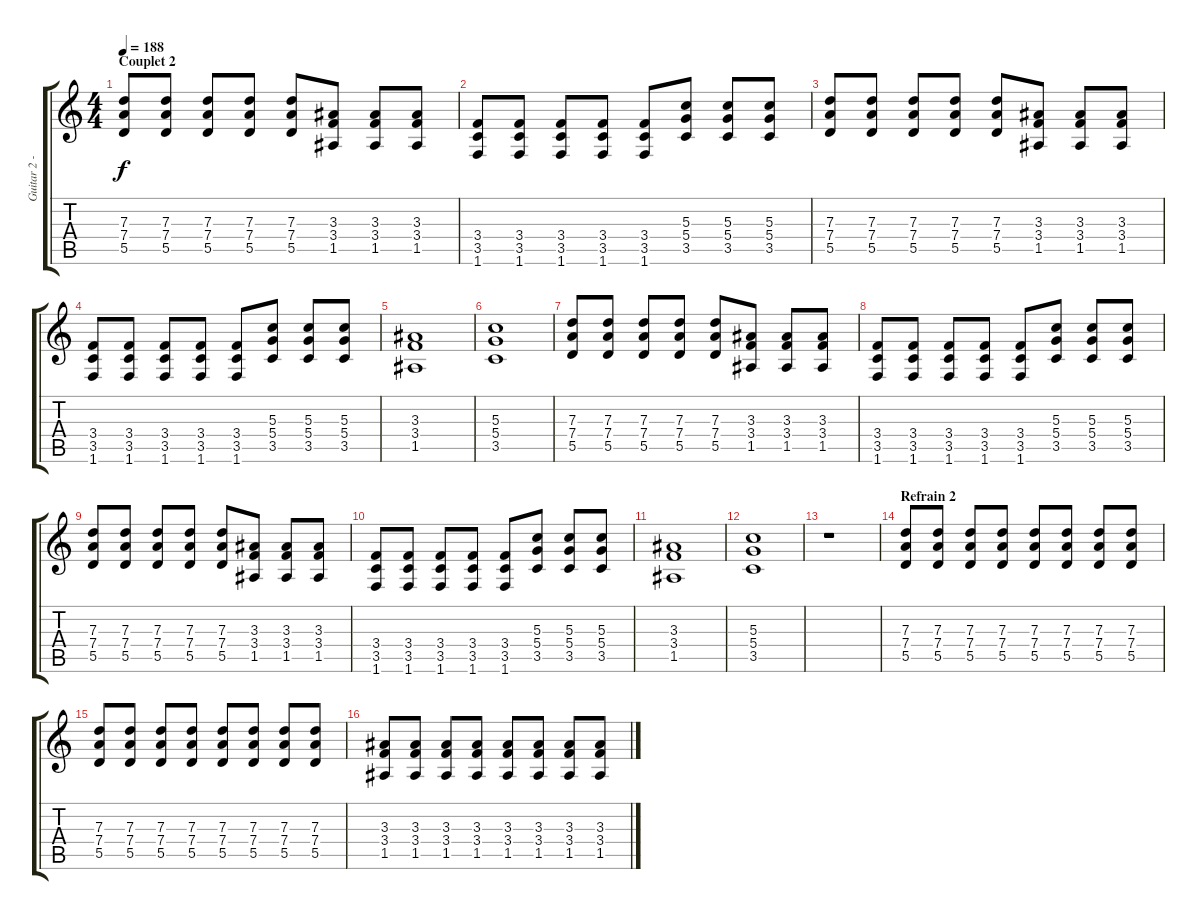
\track ("Guitar 2 - Greg Hetson" "Guitar 2 -") {instrument distortionguitar}
\staff {score tabs}
\tuning (E4 B3 G3 D3 A2 E2) {hide}
\ts (4 4)
\section ("" "Couplet 2")
\tempo 188
\clef g2
\ks c
(7.3 7.4 5.5).8{dy f} (7.3 7.4 5.5).8 (7.3 7.4 5.5).8 (7.3 7.4 5.5).8 (7.3 7.4 5.5).8 (3.3 3.4 1.5).8 (3.3 3.4 1.5).8 (3.3 3.4 1.5).8 |
(3.4 3.5 1.6).8 (3.4 3.5 1.6).8 (3.4 3.5 1.6).8 (3.4 3.5 1.6).8 (3.4 3.5 1.6).8 (5.3 5.4 3.5).8 (5.3 5.4 3.5).8 (5.3 5.4 3.5).8 |
(7.3 7.4 5.5).8 (7.3 7.4 5.5).8 (7.3 7.4 5.5).8 (7.3 7.4 5.5).8 (7.3 7.4 5.5).8 (3.3 3.4 1.5).8 (3.3 3.4 1.5).8 (3.3 3.4 1.5).8 |
(3.4 3.5 1.6).8 (3.4 3.5 1.6).8 (3.4 3.5 1.6).8 (3.4 3.5 1.6).8 (3.4 3.5 1.6).8 (5.3 5.4 3.5).8 (5.3 5.4 3.5).8 (5.3 5.4 3.5).8 |
(3.3 3.4 1.5).1 |
(5.3 5.4 3.5).1 |
(7.3 7.4 5.5).8 (7.3 7.4 5.5).8 (7.3 7.4 5.5).8 (7.3 7.4 5.5).8 (7.3 7.4 5.5).8 (3.3 3.4 1.5).8 (3.3 3.4 1.5).8 (3.3 3.4 1.5).8 |
(3.4 3.5 1.6).8 (3.4 3.5 1.6).8 (3.4 3.5 1.6).8 (3.4 3.5 1.6).8 (3.4 3.5 1.6).8 (5.3 5.4 3.5).8 (5.3 5.4 3.5).8 (5.3 5.4 3.5).8 |
(7.3 7.4 5.5).8 (7.3 7.4 5.5).8 (7.3 7.4 5.5).8 (7.3 7.4 5.5).8 (7.3 7.4 5.5).8 (3.3 3.4 1.5).8 (3.3 3.4 1.5).8 (3.3 3.4 1.5).8 |
(3.4 3.5 1.6).8 (3.4 3.5 1.6).8 (3.4 3.5 1.6).8 (3.4 3.5 1.6).8 (3.4 3.5 1.6).8 (5.3 5.4 3.5).8 (5.3 5.4 3.5).8 (5.3 5.4 3.5).8 |
(3.3 3.4 1.5).1 |
(5.3 5.4 3.5).1 |
r.1 |
\section ("" "Refrain 2")
(7.3 7.4 5.5).8 (7.3 7.4 5.5).8 (7.3 7.4 5.5).8 (7.3 7.4 5.5).8 (7.3 7.4 5.5).8 (7.3 7.4 5.5).8 (7.3 7.4 5.5).8 (7.3 7.4 5.5).8 |
(7.3 7.4 5.5).8 (7.3 7.4 5.5).8 (7.3 7.4 5.5).8 (7.3 7.4 5.5).8 (7.3 7.4 5.5).8 (7.3 7.4 5.5).8 (7.3 7.4 5.5).8 (7.3 7.4 5.5).8 |
(3.3 3.4 1.5).8 (3.3 3.4 1.5).8 (3.3 3.4 1.5).8 (3.3 3.4 1.5).8 (3.3 3.4 1.5).8 (3.3 3.4 1.5).8 (3.3 3.4 1.5).8 (3.3 3.4 1.5).8
